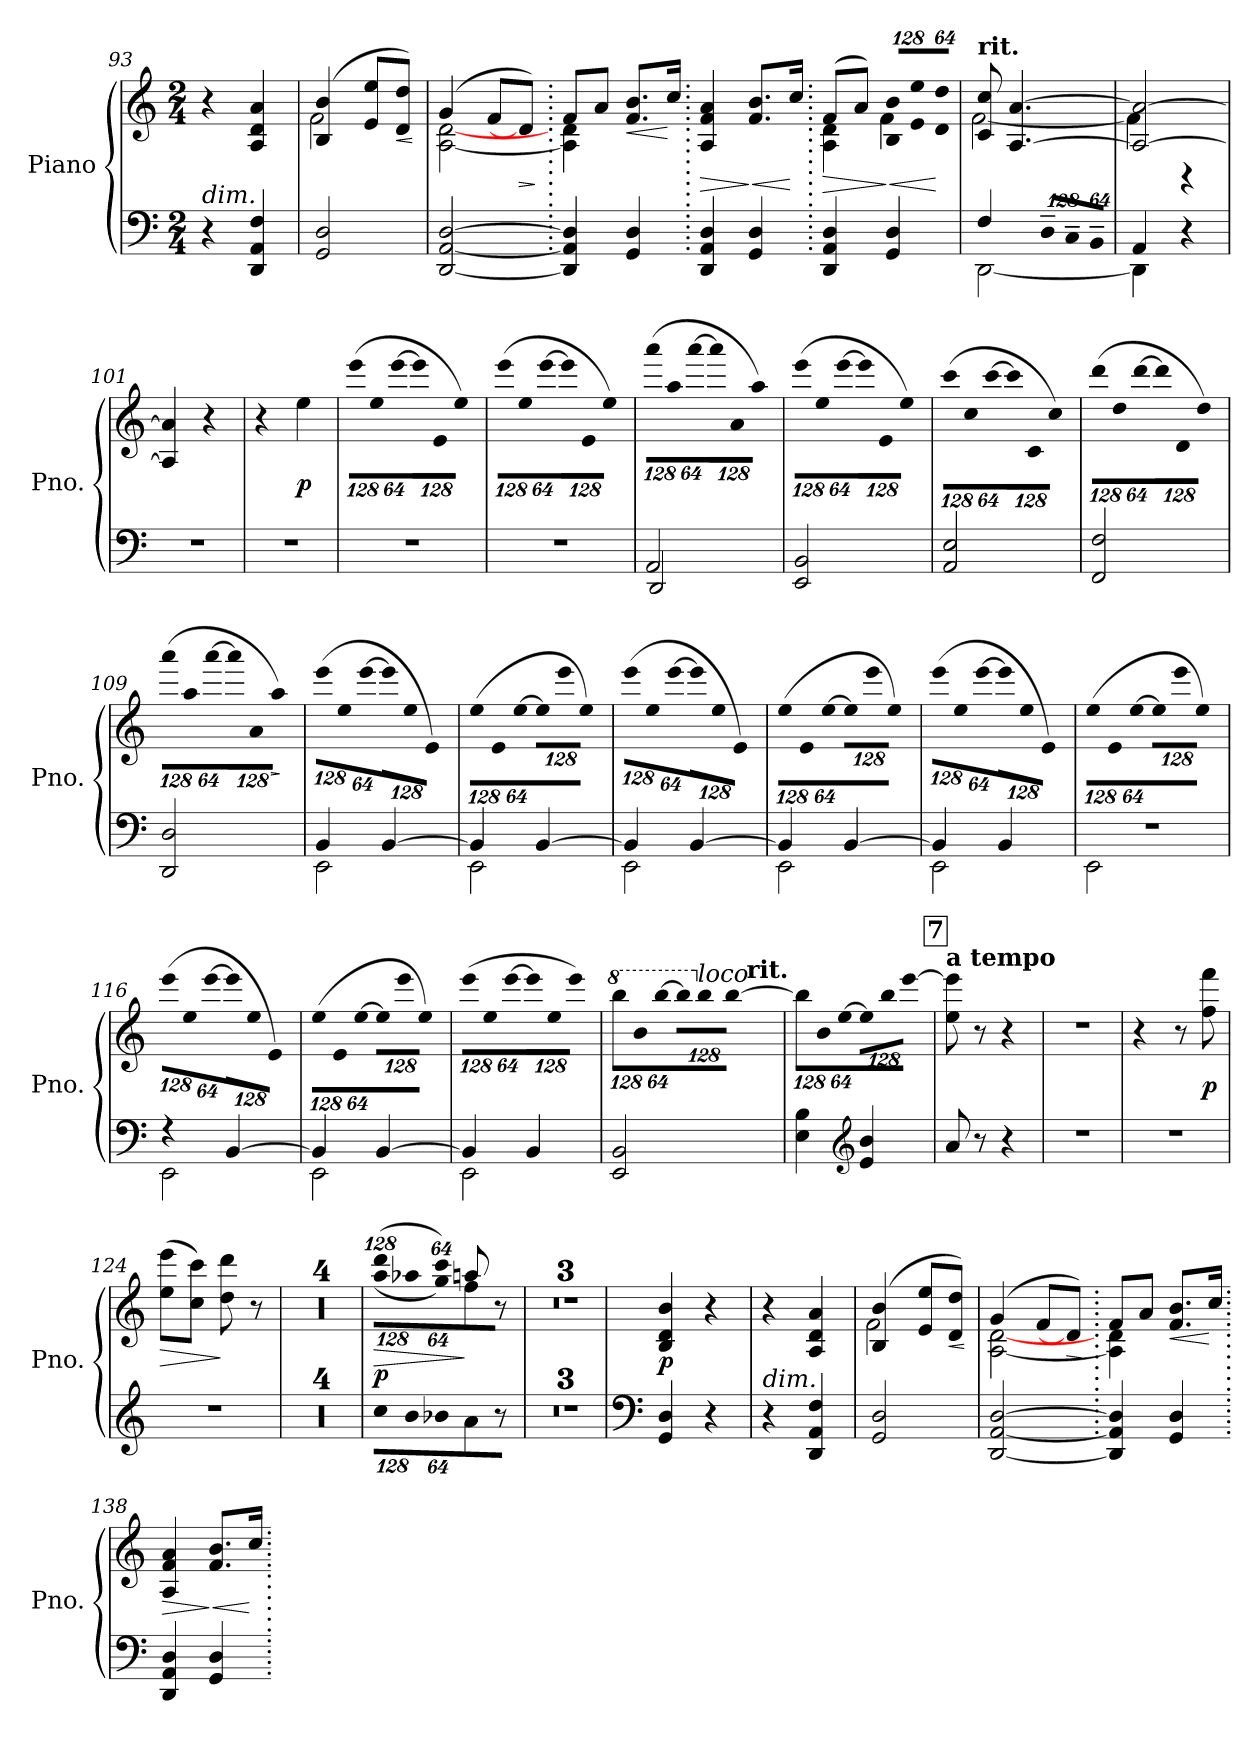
**kern	**kern	**dynam
*part1	*part1	*part1
*staff2	*staff1	*staff1/2
*I"Piano	*	*
*I'Pno.	*	*
*clefF4	*clefG2	*
*k[]	*k[]	*
*C:	*C:	*
*M2/4	*M2/4	*
=93	=93	=93
!LO:TX:a:i:t=dim.	!	!
4r	4r	.
4DDi/ 4AAi 4Fi	4Ai/ 4di 4ai	.
=94	=94	=94
*	*^	*
2GGi/ 2Di	(4Bi/ 4bi	2fi\	.
.	8ei/ 8eeiL	.	.
!	!	!	!LO:HP:b
.	8di/ 8ddiJ)	.	<
*	*v	*v	*
.	.	[
=95	=95	=95
*	*^	*
[2DDi/ [2AAi [2Di	(4gi/	[2Ai\ [2di	.
.	8fi/L	.	.
!	!	!	!LO:HP:b
.	8di/J])	.	>
*	*v	*v	*
.	.	]
=96.	=96.	=96.
*	*^	*
4DDi/] 4AAi] 4Di]	8fi/L	4Ai\] 4di	.
.	8ai/J	.	.
!	!	!	!LO:HP:b
4GGi/ 4Di	8.fi/ 8.biL	4ryy	<
.	16cci/Jk	.	[
*	*v	*v	*
=97.	=97.	=97.
!	!	!LO:HP:b
4DDi/ 4AAi 4Di	4Ai/ 4fi 4ai	>
!	!	!LO:HP:n=1:b
4GGi/ 4Di	8.fi/ 8.biL	] <
.	16cci/Jk	[
=98.	=98.	=98.
!	!	!LO:HP:b
*	*^	*
4DDi/ 4AAi 4Di	(8fi/L	4Ai\ 4di	>
.	8ai/J)	.	.
*	*Xbrackettup	*	*
!	!LO:N:vis=8	!	!LO:HP:n=1:b
4GGi/ 4Di	1024%85Bi/ 1024%85biL	4fi\	] <
!	!LO:N:vis=8	!	!
.	1024%85ei/ 1024%85eei	.	.
!	!LO:N:vis=8	!	!
.	512%43di/ 512%43ddiJ	.	[
!!LO:LB:g=z	!!
=99	=99	=99	=99
*^	*	*	*
!	!	!LO:TX:a:B:t=rit.	!	!
4Fi/	[2DDi\	8ci/ 8cci	[2fi\	.
.	.	[4.Ai/ [4.ai	.	.
*Xbrackettup	*	*	*	*
!LO:N:vis=8	!	!	!	!
1024%85D~i/L	.	.	.	.
!LO:N:vis=8	!	!	!	!
1024%85C~i/	.	.	.	.
!LO:N:vis=8	!	!	!	!
512%43BB~i/J	.	.	.	.
=100	=100	=100	=100	=100
4AAi/	4DDi\]	2Ai/_ 2ai_	4fi\]	.
4r	4ryy	.	4r	.
=101	=101	=101	=101	=101
!!LO:REH:place=s1:B:color=#000000:enc=box:fs=13.9518:t=6
!LO:N:vis=1	!	!	!	!
*v	*v	*	*	*
*	*v	*v	*
2r	4Ai/] 4ai]	.
.	4r	.
=102	=102	=102
!LO:N:vis=1	!	!
2r	4r	.
.	4eei\	p
=103	=103	=103
!LO:N:vis=1	!LO:N:vis=8	!
2r	(1024%85eeei\L	.
!	!LO:N:vis=8	!
.	1024%85eei\	.
!	!LO:N:vis=8	!
.	[512%43eeei\J	.
!	!LO:N:vis=8	!
.	1024%85eeei\L]	.
!	!LO:N:vis=8	!
.	1024%85ei\	.
!	!LO:N:vis=8	!
.	512%43eei\J)	.
=104	=104	=104
!LO:N:vis=1	!LO:N:vis=8	!
2r	(1024%85eeei\L	.
!	!LO:N:vis=8	!
.	1024%85eei\	.
!	!LO:N:vis=8	!
.	[512%43eeei\J	.
!	!LO:N:vis=8	!
.	1024%85eeei\L]	.
!	!LO:N:vis=8	!
.	1024%85ei\	.
!	!LO:N:vis=8	!
.	512%43eei\J)	.
=105	=105	=105
*^	*	*
!	!	!LO:N:vis=8	!
2AAi/	2DDi/	(1024%85aaai\L	.
!	!	!LO:N:vis=8	!
.	.	1024%85aai\	.
!	!	!LO:N:vis=8	!
.	.	[512%43aaai\J	.
!	!	!LO:N:vis=8	!
.	.	1024%85aaai\L]	.
!	!	!LO:N:vis=8	!
.	.	1024%85ai\	.
!	!	!LO:N:vis=8	!
.	.	512%43aai\J)	.
*v	*v	*	*
!!LO:LB:g=z
=106	=106	=106
!	!LO:N:vis=8	!
2EEi/ 2BBi	(1024%85eeei\L	.
!	!LO:N:vis=8	!
.	1024%85eei\	.
!	!LO:N:vis=8	!
.	[512%43eeei\J	.
!	!LO:N:vis=8	!
.	1024%85eeei\L]	.
!	!LO:N:vis=8	!
.	1024%85ei\	.
!	!LO:N:vis=8	!
.	512%43eei\J)	.
=107	=107	=107
!	!LO:N:vis=8	!
2AAi/ 2Ei	(1024%85ccci\L	.
!	!LO:N:vis=8	!
.	1024%85cci\	.
!	!LO:N:vis=8	!
.	[512%43ccci\J	.
!	!LO:N:vis=8	!
.	1024%85ccci\L]	.
!	!LO:N:vis=8	!
.	1024%85ci\	.
!	!LO:N:vis=8	!
.	512%43cci\J)	.
=108	=108	=108
!	!LO:N:vis=8	!
2FFi/ 2Fi	(1024%85dddi\L	.
!	!LO:N:vis=8	!
.	1024%85ddi\	.
!	!LO:N:vis=8	!
.	[512%43dddi\J	.
!	!LO:N:vis=8	!
.	1024%85dddi\L]	.
!	!LO:N:vis=8	!
.	1024%85di\	.
!	!LO:N:vis=8	!
.	512%43ddi\J)	.
=109	=109	=109
!	!LO:N:vis=8	!
2DDi/ 2Di	(1024%85aaai\L	.
!	!LO:N:vis=8	!
.	1024%85aai\	.
!	!LO:N:vis=8	!
.	[512%43aaai\J	.
!	!LO:N:vis=8	!
.	1024%85aaai\L]	.
!	!LO:N:vis=8	!
.	1024%85ai\	.
!	!LO:N:vis=8	!LO:HP:b
.	512%43aai\J)	>
.	.	]
=110	=110	=110
*^	*	*
!	!	!LO:N:vis=8	!
4BBi/	2EEi\	(1024%85eeei\L	.
!	!	!LO:N:vis=8	!
.	.	1024%85eei\	.
!	!	!LO:N:vis=8	!
.	.	[512%43eeei\J	.
!	!	!LO:N:vis=8	!
[4BBi/	.	1024%85eeei\L]	.
!	!	!LO:N:vis=8	!
.	.	1024%85eei\	.
!	!	!LO:N:vis=8	!
.	.	512%43ei\J)	.
=111	=111	=111	=111
!	!	!LO:N:vis=8	!
4BBi/]	2EEi\	(1024%85eei\L	.
!	!	!LO:N:vis=8	!
.	.	1024%85ei\	.
!	!	!LO:N:vis=8	!
.	.	[512%43eei\J	.
!	!	!LO:N:vis=8	!
[4BBi/	.	1024%85eei\L]	.
!	!	!LO:N:vis=8	!
.	.	1024%85eeei\	.
!	!	!LO:N:vis=8	!
.	.	512%43eei\J)	.
!!LO:LB:g=z
=112	=112	=112	=112
!	!	!LO:N:vis=8	!
4BBi/]	2EEi\	(1024%85eeei\L	.
!	!	!LO:N:vis=8	!
.	.	1024%85eei\	.
!	!	!LO:N:vis=8	!
.	.	[512%43eeei\J	.
!	!	!LO:N:vis=8	!
[4BBi/	.	1024%85eeei\L]	.
!	!	!LO:N:vis=8	!
.	.	1024%85eei\	.
!	!	!LO:N:vis=8	!
.	.	512%43ei\J)	.
=113	=113	=113	=113
!	!	!LO:N:vis=8	!
4BBi/]	2EEi\	(1024%85eei\L	.
!	!	!LO:N:vis=8	!
.	.	1024%85ei\	.
!	!	!LO:N:vis=8	!
.	.	[512%43eei\J	.
!	!	!LO:N:vis=8	!
[4BBi/	.	1024%85eei\L]	.
!	!	!LO:N:vis=8	!
.	.	1024%85eeei\	.
!	!	!LO:N:vis=8	!
.	.	512%43eei\J)	.
=114	=114	=114	=114
!	!	!LO:N:vis=8	!
4BBi/]	2EEi\	(1024%85eeei\L	.
!	!	!LO:N:vis=8	!
.	.	1024%85eei\	.
!	!	!LO:N:vis=8	!
.	.	[512%43eeei\J	.
!	!	!LO:N:vis=8	!
4BBi/	.	1024%85eeei\L]	.
!	!	!LO:N:vis=8	!
.	.	1024%85eei\	.
!	!	!LO:N:vis=8	!
.	.	512%43ei\J)	.
=115	=115	=115	=115
!LO:N:vis=1	!	!LO:N:vis=8	!
2r	2EEi\	(1024%85eei\L	.
!	!	!LO:N:vis=8	!
.	.	1024%85ei\	.
!	!	!LO:N:vis=8	!
.	.	[512%43eei\J	.
!	!	!LO:N:vis=8	!
.	.	1024%85eei\L]	.
!	!	!LO:N:vis=8	!
.	.	1024%85eeei\	.
!	!	!LO:N:vis=8	!
.	.	512%43eei\J)	.
=116	=116	=116	=116
!	!	!LO:N:vis=8	!
4r	2EEi\	(1024%85eeei\L	.
!	!	!LO:N:vis=8	!
.	.	1024%85eei\	.
!	!	!LO:N:vis=8	!
.	.	[512%43eeei\J	.
!	!	!LO:N:vis=8	!
[4BBi/	.	1024%85eeei\L]	.
!	!	!LO:N:vis=8	!
.	.	1024%85eei\	.
!	!	!LO:N:vis=8	!
.	.	512%43ei\J)	.
!!LO:PB:g=z
=117	=117	=117	=117
!	!	!LO:N:vis=8	!
4BBi/]	2EEi\	(1024%85eei\L	.
!	!	!LO:N:vis=8	!
.	.	1024%85ei\	.
!	!	!LO:N:vis=8	!
.	.	[512%43eei\J	.
!	!	!LO:N:vis=8	!
[4BBi/	.	1024%85eei\L]	.
!	!	!LO:N:vis=8	!
.	.	1024%85eeei\	.
!	!	!LO:N:vis=8	!
.	.	512%43eei\J)	.
=118	=118	=118	=118
!	!	!LO:N:vis=8	!
4BBi/]	2EEi\	(1024%85eeei\L	.
!	!	!LO:N:vis=8	!
.	.	1024%85eei\	.
!	!	!LO:N:vis=8	!
.	.	[512%43eeei\J	.
!	!	!LO:N:vis=8	!
4BBi/	.	1024%85eeei\L]	.
!	!	!LO:N:vis=8	!
.	.	1024%85eei\	.
!	!	!LO:N:vis=8	!
.	.	512%43eeei\J)	.
*v	*v	*	*
=119	=119	=119
*	*8va	*
!	!LO:N:vis=8	!
*	*^	*
2EEi/ 2BBi	1024%85bbbi\L	4ryy	.
!	!LO:N:vis=8	!	!
.	1024%85bbi\	.	.
!	!LO:N:vis=8	!	!
.	[512%43bbbi\J	.	.
!	!LO:N:vis=8	!	!
.	1024%85bbbi\L]	8ryy	.
*	*X8va	*	*
!	!LO:TX:a:i:t=loco	!	!
!	!LO:N:vis=8	!	!
.	1024%85bbi\	.	.
.	.	16ryy	.
!	!LO:N:vis=8	!	!
.	[512%43bbi\J	.	.
.	.	64ryy	.
.	.	256ryy	.
.	.	1024ryy	.
!	!	!LO:TX:a:B:t=rit.	!
.	.	32ryy	.
.	.	128ryy	.
.	.	512.ryy	.
=120	=120	=120	=120
!	!LO:N:vis=8	!	!
*	*v	*v	*
4Ei\ 4Bi	1024%85bbi\L]	.
!	!LO:N:vis=8	!
.	1024%85bi\	.
!	!LO:N:vis=8	!
.	[512%43eei\J	.
*clefG2	*	*
!	!LO:N:vis=8	!
4ei/ 4bi	1024%85eei\L]	.
!	!LO:N:vis=8	!
.	1024%85bbi\	.
!	!LO:N:vis=8	!
.	[512%43eeei\J	.
!!LO:LB:g=z
!!LO:REH:place=s1:B:color=#000000:enc=box:fs=13.9518:t=7
=121	=121	=121
!	!LO:TX:a:B:t=a tempo	!
8ai/	8eei\ 8eeei]	.
8r	8r	.
4r	4r	.
=122	=122	=122
!LO:N:vis=1	!LO:N:vis=1	!
2r	2r	.
=123	=123	=123
!LO:N:vis=1	!	!
2r	4r	.
.	8r	.
.	8ffi\ 8fffi	p
=124	=124	=124
!LO:N:vis=1	!	!LO:HP:b
2r	(8eei\ 8eeeiL	>
.	8cci\ 8ccciJ)	.
.	8ddi\ 8dddi	]
.	8r	.
=125	=125	=125
2r	2r	.
=126	=126	=126
2r	2r	.
=127	=127	=127
2r	2r	.
=128	=128	=128
2r	2r	.
=129	=129	=129
*	*^	*
!LO:N:vis=8	!LO:N:vis=4	!LO:N:vis=8	!LO:HP:b
1024%85cci\L	(512%85dddi/	(1024%85aai\L	> p
!LO:N:vis=8	!	!LO:N:vis=8	!
1024%85bi\	.	1024%85aa-Xi\	.
!LO:N:vis=8	!LO:N:vis=8	!LO:N:vis=8	!
512%43b-Xi\J	512%43ccci/)	512%43ggi\J)	.
8ai/	8aani/	8ffi\	]
8r	8r	8ryy	.
*	*v	*v	*
=130	=130	=130
2r	2r	.
=131	=131	=131
2r	2r	.
=132	=132	=132
2r	2r	.
!!LO:LB:g=z
=133	=133	=133
*clefF4	*	*
4GGi/ 4Di	4Bi/ 4di 4bi	p
4r	4r	.
=134	=134	=134
!LO:TX:a:i:t=dim.	!	!
4r	4r	.
4DDi/ 4AAi 4Fi	4Ai/ 4di 4ai	.
=135	=135	=135
*	*^	*
2GGi/ 2Di	(4Bi/ 4bi	2fi\	.
.	8ei/ 8eeiL	.	.
!	!	!	!LO:HP:b
.	8di/ 8ddiJ)	.	<
*	*v	*v	*
.	.	[
=136	=136	=136
*	*^	*
[2DDi/ [2AAi [2Di	(4gi/	[2Ai\ [2di	.
.	8fi/L	.	.
!	!	!	!LO:HP:b
.	8di/J])	.	>
*	*v	*v	*
.	.	]
=137.	=137.	=137.
*	*^	*
4DDi/] 4AAi] 4Di]	8fi/L	4Ai\] 4di	.
.	8ai/J	.	.
!	!	!	!LO:HP:b
4GGi/ 4Di	8.fi/ 8.biL	4ryy	<
.	16cci/Jk	.	[
*	*v	*v	*
=138.	=138.	=138.
!	!	!LO:HP:b
4DDi/ 4AAi 4Di	4Ai/ 4fi 4ai	>
!	!	!LO:HP:n=1:b
4GGi/ 4Di	8.fi/ 8.biL	] <
.	16cci/Jk	[
=.	=.	=.
*-	*-	*-
